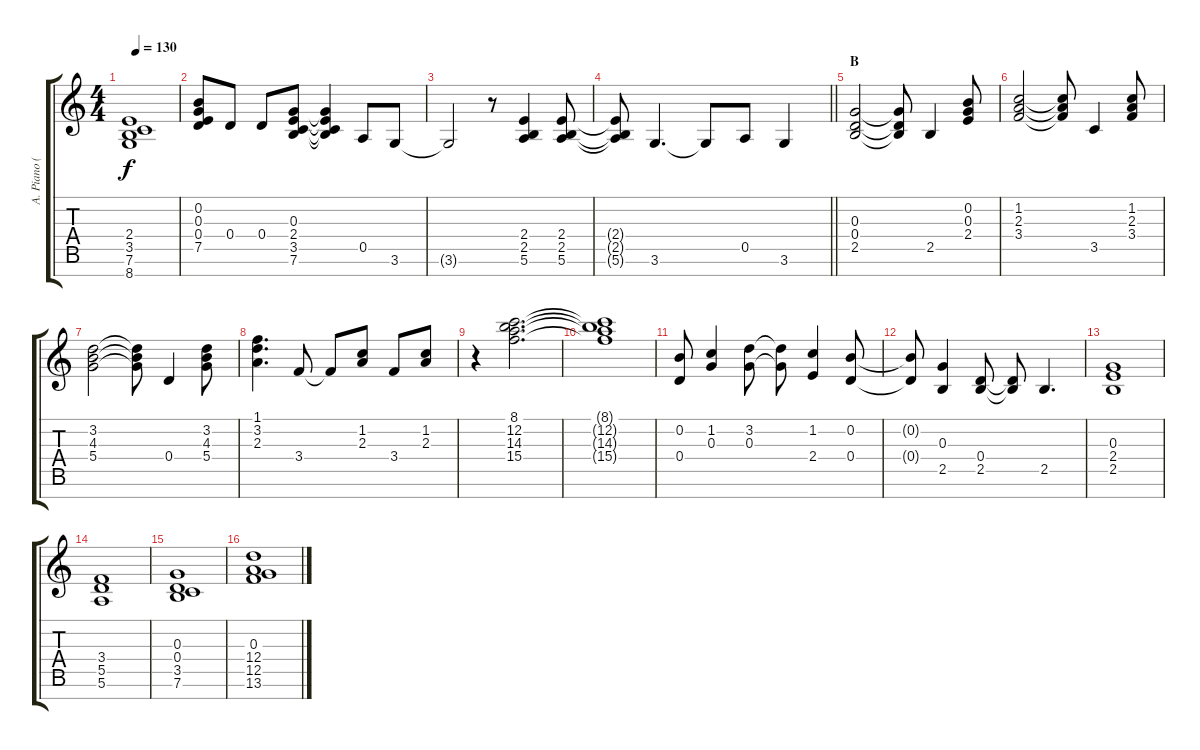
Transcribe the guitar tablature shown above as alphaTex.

\track ("A. Piano (Right Hand)" "A. Piano (") {instrument acousticgrandpiano}
\staff {score tabs}
\tuning (E5 B4 G4 D4 A3 E3 B2) {hide}
\ts (4 4)
\tempo 130
\clef g2
\ks c
(2.4 3.5 7.6 8.7).1{dy f} |
(0.2 0.3 0.4 7.5).8 0.4.8 0.4.8 (0.3 2.4 3.5 7.6).8 (0.3{t} 2.4{t} 3.5{t} 7.6{t}).4 0.5.8 3.6.8 |
3.6{t}.2 r.8 (2.4 2.5 5.6).4 (2.4 2.5 5.6).8 |
\barLineRight lightlight
(2.4{t} 2.5{t} 5.6{t}).8 3.6.4{d} 3.6{t}.8 0.5.8 3.6.4 |
\section ("" "B")
(0.3 0.4 2.5).2 (0.3{t} 0.4{t} 2.5{t}).8 2.5.4 (0.2 0.3 2.4).8 |
(1.2 2.3 3.4).2 (1.2{t} 2.3{t} 3.4{t}).8 3.5.4 (1.2 2.3 3.4).8 |
(3.2 4.3 5.4).2 (3.2{t} 4.3{t} 5.4{t}).8 0.4.4 (3.2 4.3 5.4).8 |
(1.1 3.2 2.3).4{d} 3.4.8 3.4{t}.8 (1.2 2.3).8 3.4.8 (1.2 2.3).8 |
r.4 (8.1 12.2 14.3 15.4).2{d} |
(8.1{t} 12.2{t} 14.3{t} 15.4{t}).1 |
(0.2 0.4).8 (1.2 0.3).4 (3.2 0.3).8 (3.2{t} 0.3{t}).8 (1.2 2.4).4 (0.2 0.4).8 |
(0.2{t} 0.4{t}).8 (0.3 2.5).4 (0.4 2.5).8 (0.4{t} 2.5{t}).8 2.5.4{d} |
(0.3 2.4 2.5).1 |
(3.4 5.5 5.6).1 |
(0.3 0.4 3.5 7.6).1 |
(0.3 12.4 12.5 13.6).1
